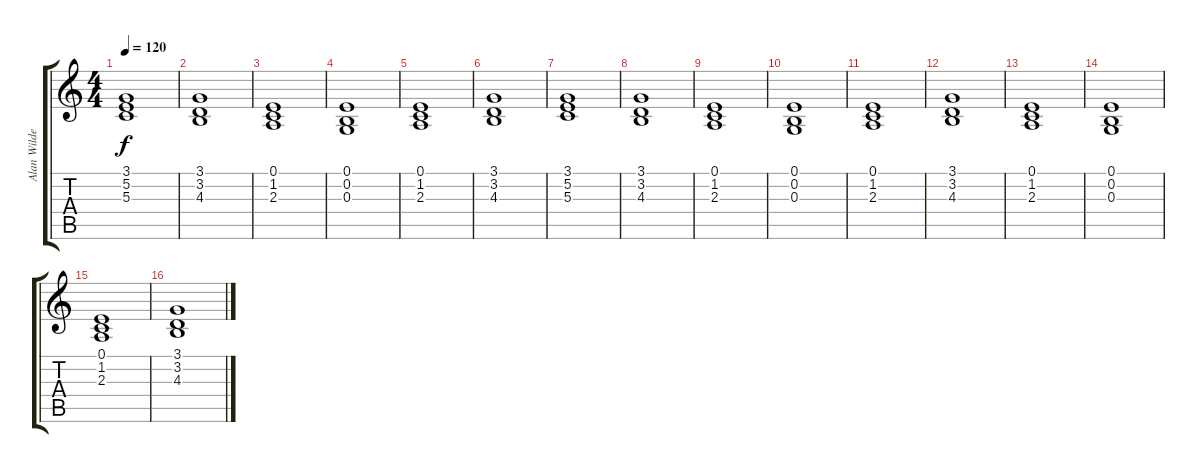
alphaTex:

\track ("Alan Wilder - Strings" "Alan Wilde") {instrument synthstrings1}
\staff {score tabs}
\tuning (E4 B3 G3 D3 A2 E2) {hide}
\ts (4 4)
\tempo 120
\clef g2
\ks c
(3.1 5.2 5.3).1{dy f} |
(3.1 3.2 4.3).1 |
(0.1 1.2 2.3).1 |
(0.1 0.2 0.3).1 |
(0.1 1.2 2.3).1 |
(3.1 3.2 4.3).1 |
(3.1 5.2 5.3).1 |
(3.1 3.2 4.3).1 |
(0.1 1.2 2.3).1 |
(0.1 0.2 0.3).1 |
(0.1 1.2 2.3).1 |
(3.1 3.2 4.3).1 |
(0.1 1.2 2.3).1 |
(0.1 0.2 0.3).1 |
(0.1 1.2 2.3).1 |
(3.1 3.2 4.3).1
